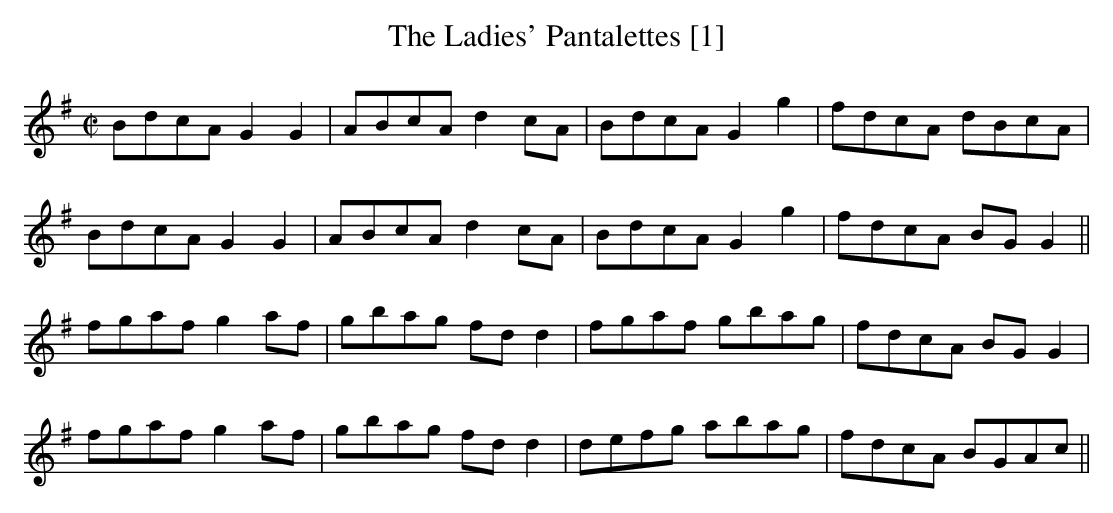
X:1
T:Ladies' Pantalettes [1], The
L:1/8
M:C|
K:G
BdcA G2G2|ABcA d2cA|BdcA G2g2|fdcA dBcA|
BdcA G2G2|ABcA d2cA|BdcA G2g2|fdcA BG G2||
fgaf g2 af|gbag fd d2|fgaf gbag|fdcA BG G2|
fgaf g2 af|gbag fd d2|defg abag|fdcA BGAc||
